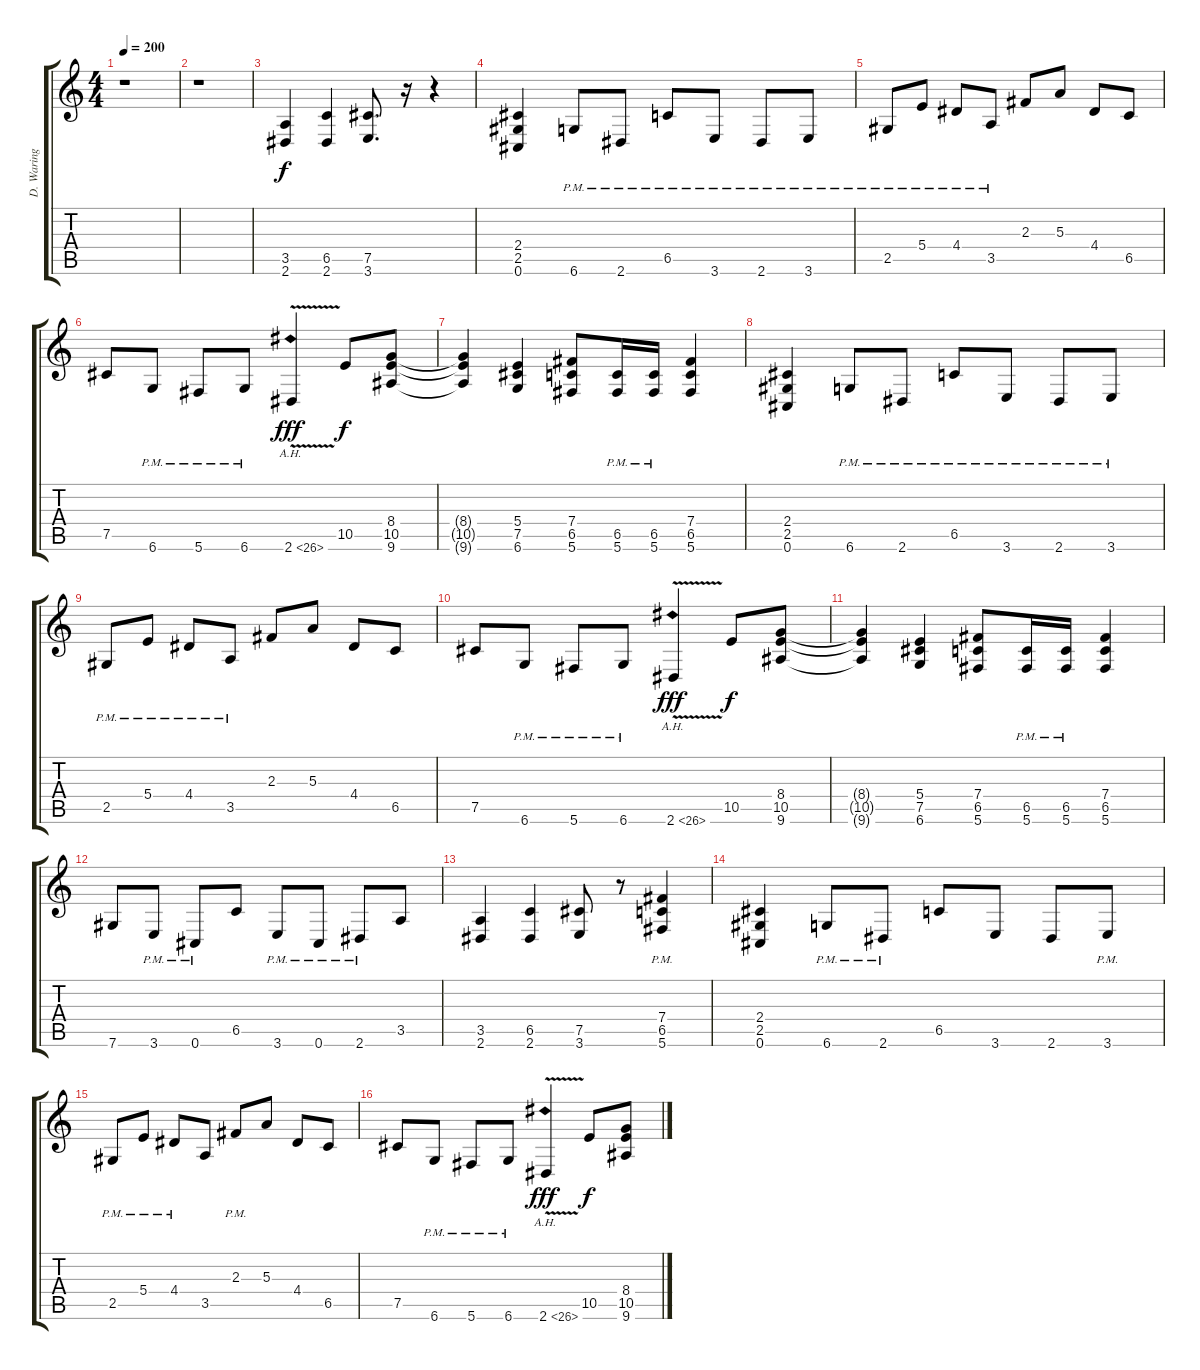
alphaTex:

\track ("D. Waring Gtr." "D. Waring ") {instrument distortionguitar}
\staff {score tabs}
\tuning (Db4 Ab3 E3 B2 Gb2 Db2) {hide}
\ts (4 4)
\tempo 200
\clef g2
\ks c
r.1{dy f instrument distortionguitar} |
r.1 |
(3.5 2.6).4 (6.5 2.6).4 (7.5 3.6).8{d} r.16 r.4 |
(2.4 2.5 0.6).4 6.6{pm}.8 2.6{pm}.8 6.5{pm}.8 3.6{pm}.8 2.6{pm}.8 3.6{pm}.8 |
2.5{pm}.8 5.4{pm}.8 4.4{pm}.8 3.5{pm}.8 2.3.8 5.3.8 4.4.8 6.5.8 |
7.5.8 6.6{pm}.8 5.6{pm}.8 6.6{pm}.8 2.6{ah 24 v}.4{dy fff} 10.5.8{dy f} (8.4 10.5 9.6).8 |
(8.4{t} 10.5{t} 9.6{t}).4 (5.4 7.5 6.6).4 (7.4 6.5 5.6).8 (6.5{pm} 5.6{pm}).16 (6.5{pm} 5.6{pm}).16 (7.4 6.5 5.6).4 |
(2.4 2.5 0.6).4 6.6{pm}.8 2.6{pm}.8 6.5{pm}.8 3.6{pm}.8 2.6{pm}.8 3.6{pm}.8 |
2.5{pm}.8 5.4{pm}.8 4.4{pm}.8 3.5{pm}.8 2.3.8 5.3.8 4.4.8 6.5.8 |
7.5.8 6.6{pm}.8 5.6{pm}.8 6.6{pm}.8 2.6{ah 24 v}.4{dy fff} 10.5.8{dy f} (8.4 10.5 9.6).8 |
(8.4{t} 10.5{t} 9.6{t}).4 (5.4 7.5 6.6).4 (7.4 6.5 5.6).8 (6.5{pm} 5.6{pm}).16 (6.5{pm} 5.6{pm}).16 (7.4 6.5 5.6).4 |
7.6.8 3.6{pm}.8 0.6{pm}.8 6.5.8 3.6{pm}.8 0.6{pm}.8 2.6{pm}.8 3.5.8 |
(3.5 2.6).4 (6.5 2.6).4 (7.5 3.6).8 r.8 (7.4{pm} 6.5{pm} 5.6{pm}).4 |
(2.4 2.5 0.6).4 6.6{pm}.8 2.6{pm}.8 6.5.8 3.6.8 2.6.8 3.6{pm}.8 |
2.5{pm}.8 5.4{pm}.8 4.4{pm}.8 3.5.8 2.3{pm}.8 5.3.8 4.4.8 6.5.8 |
7.5.8 6.6{pm}.8 5.6{pm}.8 6.6{pm}.8 2.6{ah 24 v}.4{dy fff} 10.5.8{dy f} (8.4 10.5 9.6).8
